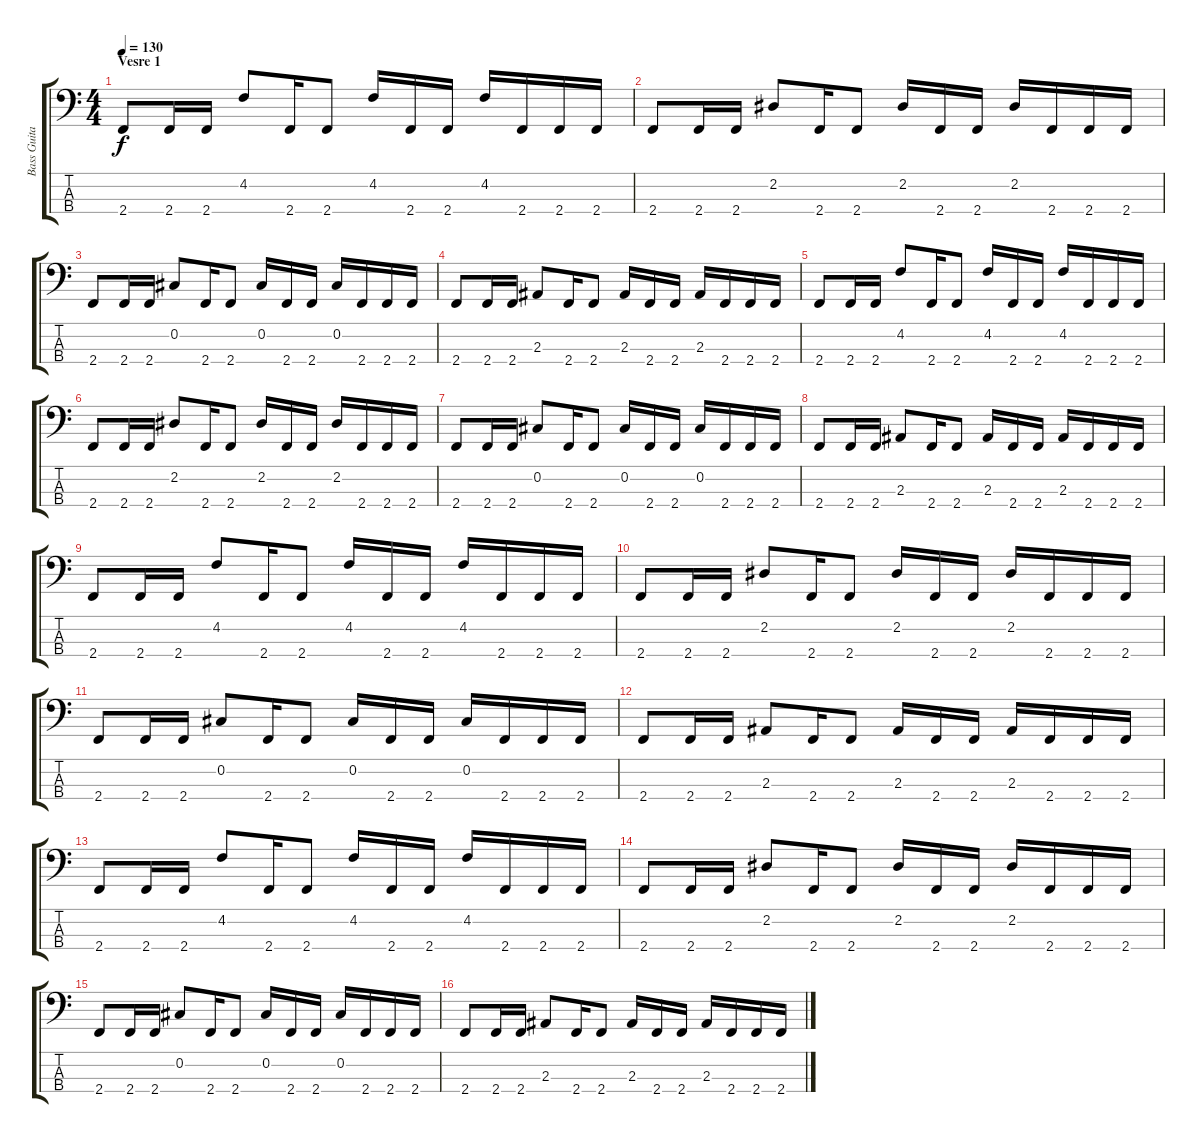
\track ("Bass Guitar" "Bass Guita") {instrument electricbassfinger}
\staff {score tabs}
\tuning (Gb2 Db2 Ab1 Eb1) {hide}
\ts (4 4)
\section ("" "Vesre 1")
\tempo 130
\clef f4
\ks c
2.4.8{dy f} 2.4.16 2.4.16 4.2.8 2.4.16 2.4.8 4.2.16 2.4.16 2.4.16 4.2.16 2.4.16 2.4.16 2.4.16 |
2.4.8 2.4.16 2.4.16 2.2.8 2.4.16 2.4.8 2.2.16 2.4.16 2.4.16 2.2.16 2.4.16 2.4.16 2.4.16 |
2.4.8 2.4.16 2.4.16 0.2.8 2.4.16 2.4.8 0.2.16 2.4.16 2.4.16 0.2.16 2.4.16 2.4.16 2.4.16 |
2.4.8 2.4.16 2.4.16 2.3.8 2.4.16 2.4.8 2.3.16 2.4.16 2.4.16 2.3.16 2.4.16 2.4.16 2.4.16 |
2.4.8 2.4.16 2.4.16 4.2.8 2.4.16 2.4.8 4.2.16 2.4.16 2.4.16 4.2.16 2.4.16 2.4.16 2.4.16 |
2.4.8 2.4.16 2.4.16 2.2.8 2.4.16 2.4.8 2.2.16 2.4.16 2.4.16 2.2.16 2.4.16 2.4.16 2.4.16 |
2.4.8 2.4.16 2.4.16 0.2.8 2.4.16 2.4.8 0.2.16 2.4.16 2.4.16 0.2.16 2.4.16 2.4.16 2.4.16 |
2.4.8 2.4.16 2.4.16 2.3.8 2.4.16 2.4.8 2.3.16 2.4.16 2.4.16 2.3.16 2.4.16 2.4.16 2.4.16 |
2.4.8 2.4.16 2.4.16 4.2.8 2.4.16 2.4.8 4.2.16 2.4.16 2.4.16 4.2.16 2.4.16 2.4.16 2.4.16 |
2.4.8 2.4.16 2.4.16 2.2.8 2.4.16 2.4.8 2.2.16 2.4.16 2.4.16 2.2.16 2.4.16 2.4.16 2.4.16 |
2.4.8 2.4.16 2.4.16 0.2.8 2.4.16 2.4.8 0.2.16 2.4.16 2.4.16 0.2.16 2.4.16 2.4.16 2.4.16 |
2.4.8 2.4.16 2.4.16 2.3.8 2.4.16 2.4.8 2.3.16 2.4.16 2.4.16 2.3.16 2.4.16 2.4.16 2.4.16 |
2.4.8 2.4.16 2.4.16 4.2.8 2.4.16 2.4.8 4.2.16 2.4.16 2.4.16 4.2.16 2.4.16 2.4.16 2.4.16 |
2.4.8 2.4.16 2.4.16 2.2.8 2.4.16 2.4.8 2.2.16 2.4.16 2.4.16 2.2.16 2.4.16 2.4.16 2.4.16 |
2.4.8 2.4.16 2.4.16 0.2.8 2.4.16 2.4.8 0.2.16 2.4.16 2.4.16 0.2.16 2.4.16 2.4.16 2.4.16 |
2.4.8 2.4.16 2.4.16 2.3.8 2.4.16 2.4.8 2.3.16 2.4.16 2.4.16 2.3.16 2.4.16 2.4.16 2.4.16
